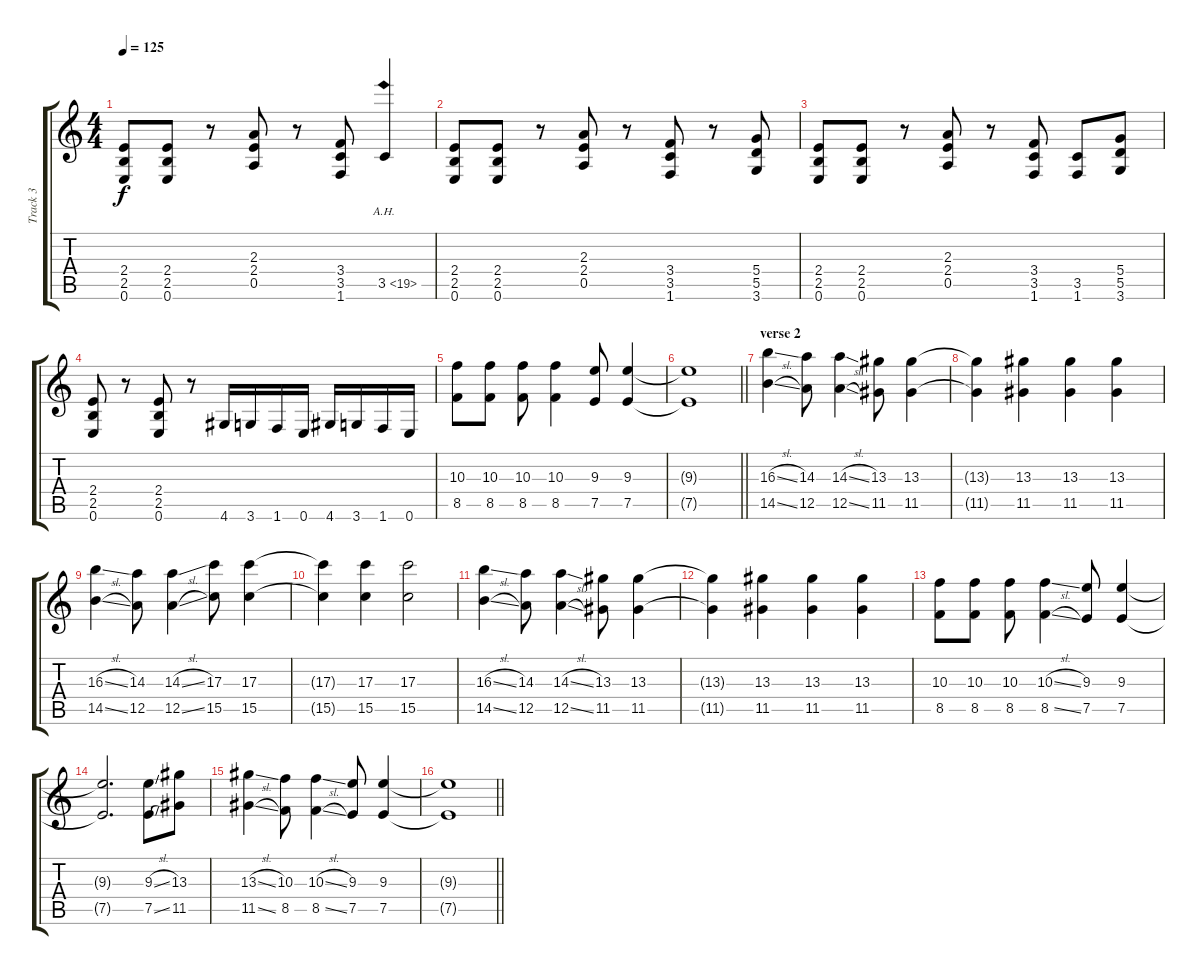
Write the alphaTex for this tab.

\track ("Track 3" "Track 3") {instrument distortionguitar}
\staff {score tabs}
\tuning (E4 B3 G3 D3 A2 E2) {hide}
\ts (4 4)
\tempo 125
\clef g2
\ks c
(2.4 2.5 0.6).8{dy f} (2.4 2.5 0.6).8 r.8 (2.3 2.4 0.5).8 r.8 (3.4 3.5 1.6).8 3.5{ah 16}.4 |
(2.4 2.5 0.6).8 (2.4 2.5 0.6).8 r.8 (2.3 2.4 0.5).8 r.8 (3.4 3.5 1.6).8 r.8 (5.4 5.5 3.6).8 |
(2.4 2.5 0.6).8 (2.4 2.5 0.6).8 r.8 (2.3 2.4 0.5).8 r.8 (3.4 3.5 1.6).8 (3.5 1.6).8 (5.4 5.5 3.6).8 |
(2.4 2.5 0.6).8 r.8 (2.4 2.5 0.6).8 r.8 4.6.16 3.6.16 1.6.16 0.6.16 4.6.16 3.6.16 1.6.16 0.6.16 |
(10.3 8.5).8 (10.3 8.5).8 (10.3 8.5).8 (10.3 8.5).4 (9.3 7.5).8 (9.3 7.5).4 |
\barLineRight lightlight
(9.3{t} 7.5{t}).1 |
\section ("" "verse 2")
(16.3{sl} 14.5{sl}).4 (14.3 12.5).8 (14.3{sl} 12.5{sl}).4 (13.3 11.5).8 (13.3 11.5).4 |
(13.3{t} 11.5{t}).4 (13.3 11.5).4 (13.3 11.5).4 (13.3 11.5).4 |
(16.3{sl} 14.5{sl}).4 (14.3 12.5).8 (14.3{sl} 12.5{sl}).4 (17.3 15.5).8 (17.3 15.5).4 |
(17.3{t} 15.5{t}).4 (17.3 15.5).4 (17.3 15.5).2 |
(16.3{sl} 14.5{sl}).4 (14.3 12.5).8 (14.3{sl} 12.5{sl}).4 (13.3 11.5).8 (13.3 11.5).4 |
(13.3{t} 11.5{t}).4 (13.3 11.5).4 (13.3 11.5).4 (13.3 11.5).4 |
(10.3 8.5).8 (10.3 8.5).8 (10.3 8.5).8 (10.3{sl} 8.5{sl}).4 (9.3 7.5).8 (9.3 7.5).4 |
(9.3{t} 7.5{t}).2{d} (9.3{sl} 7.5{sl}).8 (13.3 11.5).8 |
(13.3{sl} 11.5{sl}).4 (10.3 8.5).8 (10.3{sl} 8.5{sl}).4 (9.3 7.5).8 (9.3 7.5).4 |
\barLineRight lightlight
(9.3{t} 7.5{t}).1
